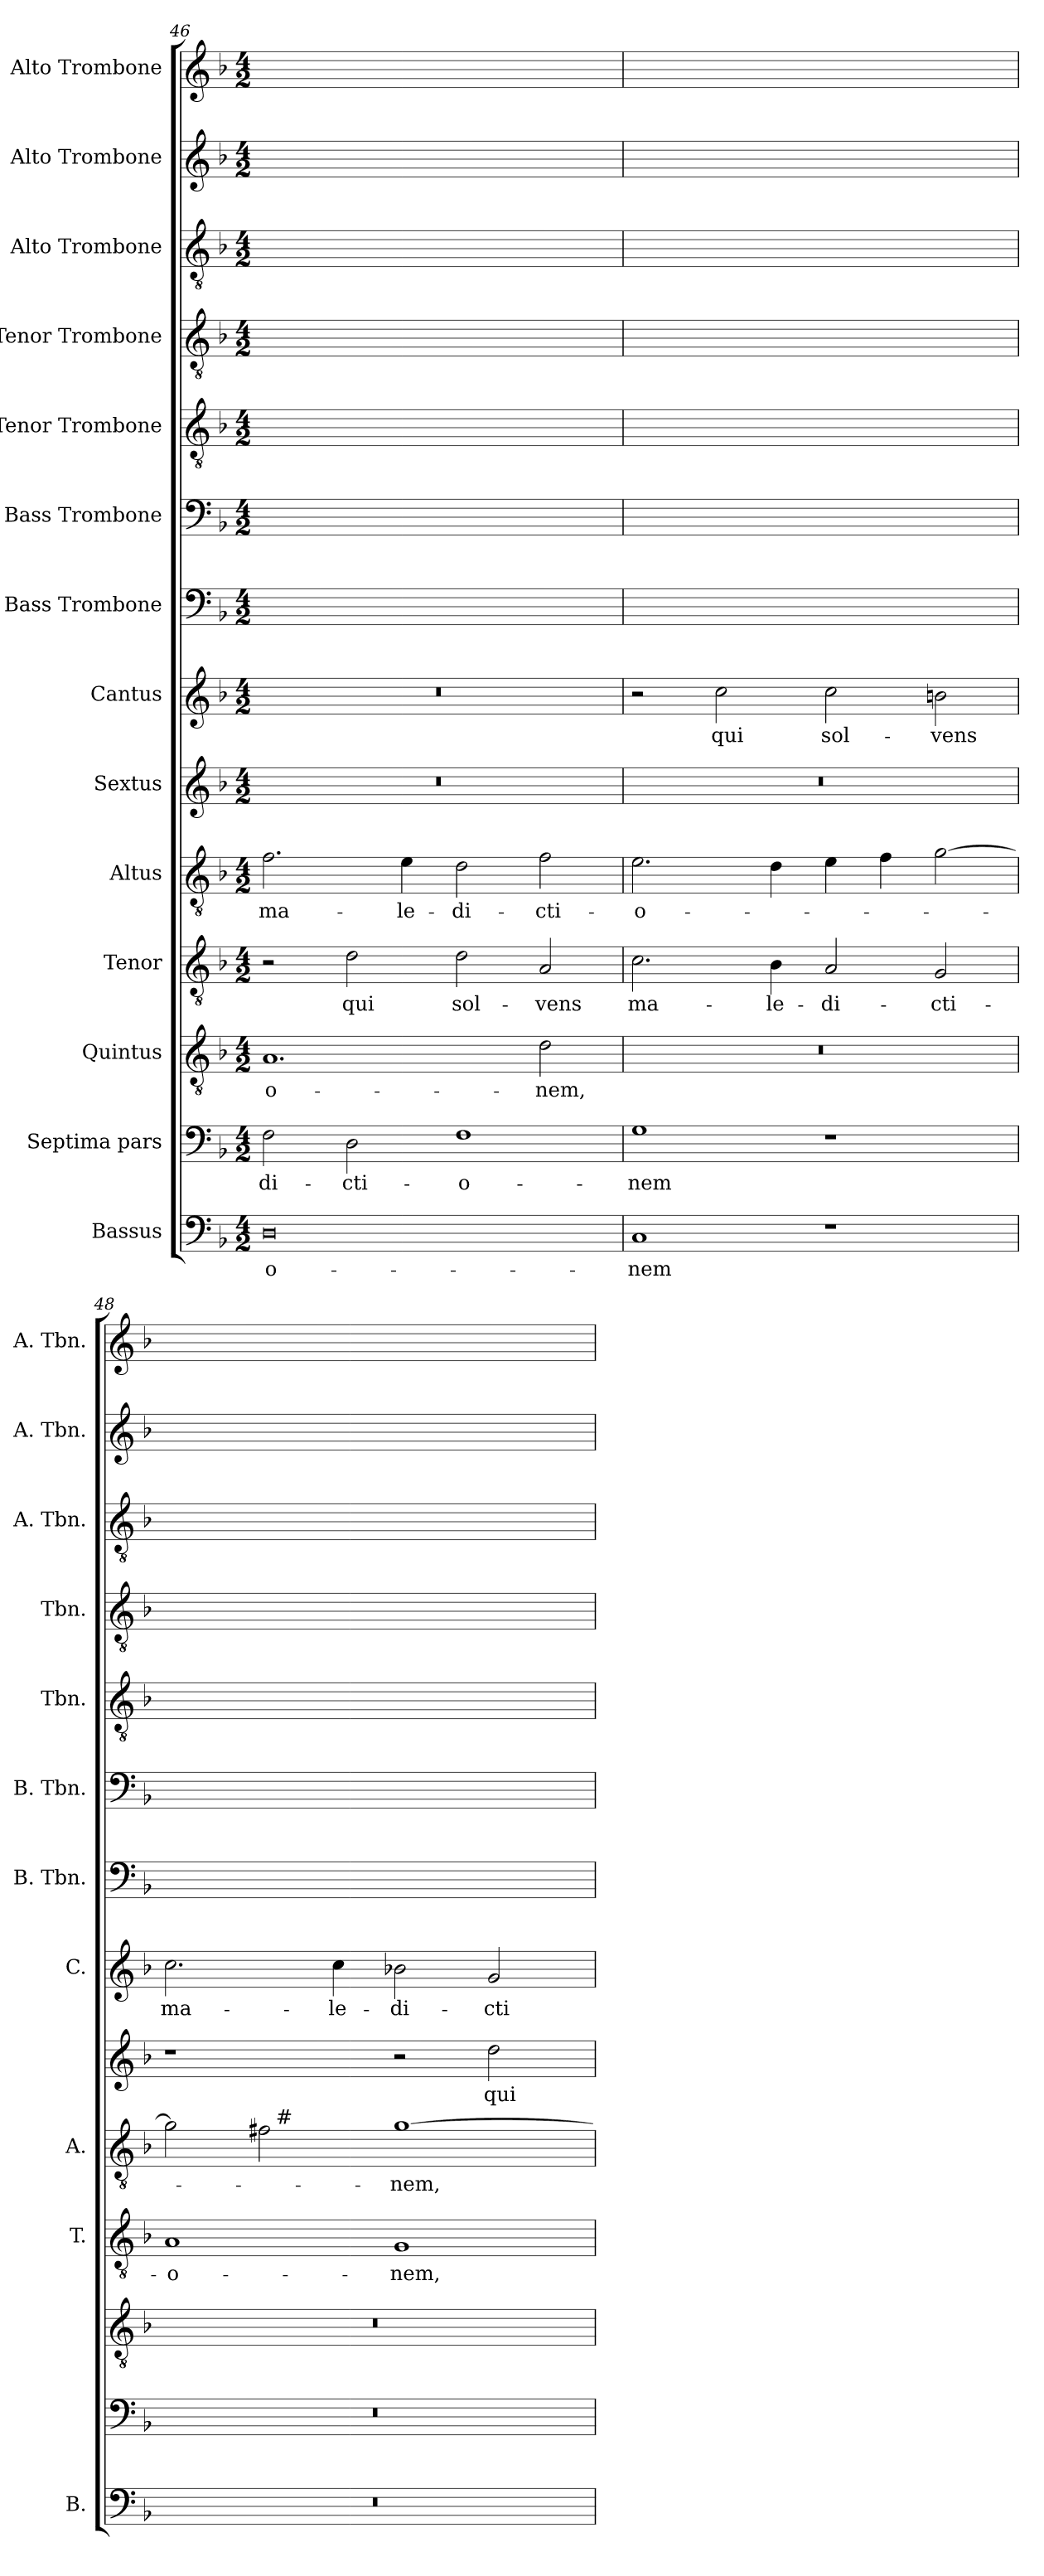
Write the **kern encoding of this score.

**kern	**text	**kern	**text	**kern	**text	**kern	**text	**kern	**text	**kern	**text	**kern	**text	**kern	**text	**kern	**text	**kern	**text	**kern	**text	**kern	**text	**kern	**text	**kern	**text
*part14	*part14	*part13	*part13	*part12	*part12	*part11	*part11	*part10	*part10	*part9	*part9	*part8	*part8	*part7	*part7	*part6	*part6	*part5	*part5	*part4	*part4	*part3	*part3	*part2	*part2	*part1	*part1
*staff14	*staff14	*staff13	*staff13	*staff12	*staff12	*staff11	*staff11	*staff10	*staff10	*staff9	*staff9	*staff8	*staff8	*staff7	*staff7	*staff6	*staff6	*staff5	*staff5	*staff4	*staff4	*staff3	*staff3	*staff2	*staff2	*staff1	*staff1
*I"Bassus	*	*I"Septima pars	*	*I"Quintus	*	*I"Tenor	*	*I"Altus	*	*I"Sextus	*	*I"Cantus	*	*I"Bass Trombone	*	*I"Bass Trombone	*	*I"Tenor Trombone	*	*I"Tenor Trombone	*	*I"Alto Trombone	*	*I"Alto Trombone	*	*I"Alto Trombone	*
*I'B.	*	*	*	*	*	*I'T.	*	*I'A.	*	*	*	*I'C.	*	*I'B. Tbn.	*	*I'B. Tbn.	*	*I'Tbn.	*	*I'Tbn.	*	*I'A. Tbn.	*	*I'A. Tbn.	*	*I'A. Tbn.	*
!!LO:LB:g=z
*clefF4	*	*clefF4	*	*clefGv2	*	*clefGv2	*	*clefGv2	*	*clefG2	*	*clefG2	*	*clefF4	*	*clefF4	*	*clefGv2	*	*clefGv2	*	*clefGv2	*	*clefG2	*	*clefG2	*
*	*	*	*	*ITrd7c12	*	*ITrd7c12	*	*ITrd7c12	*	*	*	*	*	*	*	*	*	*	*	*	*	*	*	*	*	*	*
*k[b-]	*	*k[b-]	*	*k[b-]	*	*k[b-]	*	*k[b-]	*	*k[b-]	*	*k[b-]	*	*k[b-]	*	*k[b-]	*	*k[b-]	*	*k[b-]	*	*k[b-]	*	*k[b-]	*	*k[b-]	*
*d:	*	*d:	*	*d:	*	*d:	*	*d:	*	*d:	*	*d:	*	*d:	*	*d:	*	*d:	*	*d:	*	*d:	*	*d:	*	*d:	*
*M4/2	*	*M4/2	*	*M4/2	*	*M4/2	*	*M4/2	*	*M4/2	*	*M4/2	*	*M4/2	*	*M4/2	*	*M4/2	*	*M4/2	*	*M4/2	*	*M4/2	*	*M4/2	*
=46	=46	=46	=46	=46	=46	=46	=46	=46	=46	=46	=46	=46	=46	=46	=46	=46	=46	=46	=46	=46	=46	=46	=46	=46	=46	=46	=46
!	!LO:LY:b	!	!LO:LY:b	!	!LO:LY:b	!	!	!	!LO:LY:b	!LO:N:vis=1	!	!LO:N:vis=1	!	!	!	!	!	!	!	!	!	!	!	!	!	!	!
0D	-o-	2F\	-di-	1.AA	-o-	2r	.	2.F\	ma-	0r	.	0r	.	0Dyy	-o-	2F\yy	-di-	1.AAyy	-o-	2ryy	.	2.F/yy	ma-	0ryy	.	0ryy	.
!	!	!	!LO:LY:b	!	!	!	!LO:LY:b	!	!	!	!	!	!	!	!	!	!	!	!	!	!	!	!	!	!	!	!
.	.	2D\	-cti-	.	.	2D\	qui	.	.	.	.	.	.	.	.	2D\yy	-cti-	.	.	2D/yy	qui	.	.	.	.	.	.
!	!	!	!	!	!	!	!	!	!LO:LY:b	!	!	!	!	!	!	!	!	!	!	!	!	!	!	!	!	!	!
.	.	.	.	.	.	.	.	4E\	-le-	.	.	.	.	.	.	.	.	.	.	.	.	4E/yy	-le-	.	.	.	.
!	!	!	!LO:LY:b	!	!	!	!LO:LY:b	!	!LO:LY:b	!	!	!	!	!	!	!	!	!	!	!	!	!	!	!	!	!	!
.	.	1F	-o-	.	.	2D\	sol-	2D\	-di-	.	.	.	.	.	.	1Fyy	-o-	.	.	2D/yy	sol-	2D/yy	-di-	.	.	.	.
!	!	!	!	!	!LO:LY:b	!	!LO:LY:b	!	!LO:LY:b	!	!	!	!	!	!	!	!	!	!	!	!	!	!	!	!	!	!
.	.	.	.	2D\	-nem,	2AA/	-vens	2F\	-cti-	.	.	.	.	.	.	.	.	2D/yy	-nem,	2AA/yy	-vens	2F/yy	-cti-	.	.	.	.
=47	=47	=47	=47	=47	=47	=47	=47	=47	=47	=47	=47	=47	=47	=47	=47	=47	=47	=47	=47	=47	=47	=47	=47	=47	=47	=47	=47
!	!LO:LY:b	!	!LO:LY:b	!LO:N:vis=1	!	!	!LO:LY:b	!	!LO:LY:b	!LO:N:vis=1	!	!	!	!	!	!	!	!	!	!	!	!	!	!	!	!	!
1C	-nem	1G	-nem	0r	.	2.C\	ma-	2.E\	-o-	0r	.	2r	.	1Cyy	-nem	1Gyy	-nem	0ryy	.	2.C/yy	ma-	2.E/yy	-o-	0ryy	.	2ryy	.
!	!	!	!	!	!	!	!	!	!	!	!	!	!LO:LY:b	!	!	!	!	!	!	!	!	!	!	!	!	!	!
.	.	.	.	.	.	.	.	.	.	.	.	2cc\	qui	.	.	.	.	.	.	.	.	.	.	.	.	2cc\yy	qui
!	!	!	!	!	!	!	!LO:LY:b	!	!	!	!	!	!	!	!	!	!	!	!	!	!	!	!	!	!	!	!
.	.	.	.	.	.	4BB-\	-le-	4D\	.	.	.	.	.	.	.	.	.	.	.	4BB-/yy	-le-	4D/yy	.	.	.	.	.
!	!	!	!	!	!	!	!LO:LY:b	!	!	!	!	!	!LO:LY:b	!	!	!	!	!	!	!	!	!	!	!	!	!	!
1r	.	1r	.	.	.	2AA/	-di-	4E\	.	.	.	2cc\	sol-	1ryy	.	1ryy	.	.	.	2AA/yy	-di-	4E/yy	.	.	.	2cc\yy	sol-
.	.	.	.	.	.	.	.	4F\	.	.	.	.	.	.	.	.	.	.	.	.	.	4F/yy	.	.	.	.	.
!	!	!	!	!	!	!	!LO:LY:b	!	!	!	!	!	!LO:LY:b	!	!	!	!	!	!	!	!	!	!	!	!	!	!
.	.	.	.	.	.	2GG/	-cti-	[>2G\	.	.	.	2bn\	-vens	.	.	.	.	.	.	2GG/yy	-cti-	[<2G/yy	.	.	.	2b\yy	-vens
=48	=48	=48	=48	=48	=48	=48	=48	=48	=48	=48	=48	=48	=48	=48	=48	=48	=48	=48	=48	=48	=48	=48	=48	=48	=48	=48	=48
!LO:N:vis=1	!	!LO:N:vis=1	!	!LO:N:vis=1	!	!	!LO:LY:b	!	!	!	!	!	!LO:LY:b	!	!	!	!	!	!	!	!	!	!	!	!	!	!
*	*	*	*	*	*	*	*	*^	*	*	*	*	*	*	*	*	*	*	*	*	*	*	*	*	*	*	*
0r	.	0r	.	0r	.	1AA	-o-	2G\]	2ryy	.	1r	.	2.cc\	ma-	0ryy	.	0ryy	.	0ryy	.	1AAyy	-o-	2G/yy]	.	1ryy	.	2.cc\yy	ma-
.	.	.	.	.	.	.	.	2F#\	32ryy	.	.	.	.	.	.	.	.	.	.	.	.	.	2F#/yy	.	.	.	.	.
!	!	!	!	!	!	!	!	!	!LO:TX:a:t=#	!	!	!	!	!	!	!	!	!	!	!	!	!	!	!	!	!	!	!
.	.	.	.	.	.	.	.	.	1ryy	.	.	.	.	.	.	.	.	.	.	.	.	.	.	.	.	.	.	.
!	!	!	!	!	!	!	!	!	!	!	!	!	!	!LO:LY:b	!	!	!	!	!	!	!	!	!	!	!	!	!	!
.	.	.	.	.	.	.	.	.	.	.	.	.	4cc\	-le-	.	.	.	.	.	.	.	.	.	.	.	.	4cc\yy	-le-
!	!	!	!	!	!	!	!LO:LY:b	!	!	!LO:LY:b	!	!	!	!LO:LY:b	!	!	!	!	!	!	!	!	!	!	!	!	!	!
.	.	.	.	.	.	1GG	-nem,	[>1G	.	-nem,	2r	.	2b-X\	-di-	.	.	.	.	.	.	1GGyy	-nem,	[<1Gyy	-nem,	2ryy	.	2b-\yy	-di-
!	!	!	!	!	!	!	!	!	!	!	!	!LO:LY:b	!	!LO:LY:b	!	!	!	!	!	!	!	!	!	!	!	!	!	!
.	.	.	.	.	.	.	.	.	.	.	2dd\	qui	2g/	-cti-	.	.	.	.	.	.	.	.	.	.	2dd\yy	qui	2g/yy	-cti-
.	.	.	.	.	.	.	.	.	4...ryy	.	.	.	.	.	.	.	.	.	.	.	.	.	.	.	.	.	.	.
*	*	*	*	*	*	*	*	*v	*v	*	*	*	*	*	*	*	*	*	*	*	*	*	*	*	*	*	*	*
=	=	=	=	=	=	=	=	=	=	=	=	=	=	=	=	=	=	=	=	=	=	=	=	=	=	=	=
*-	*-	*-	*-	*-	*-	*-	*-	*-	*-	*-	*-	*-	*-	*-	*-	*-	*-	*-	*-	*-	*-	*-	*-	*-	*-	*-	*-
